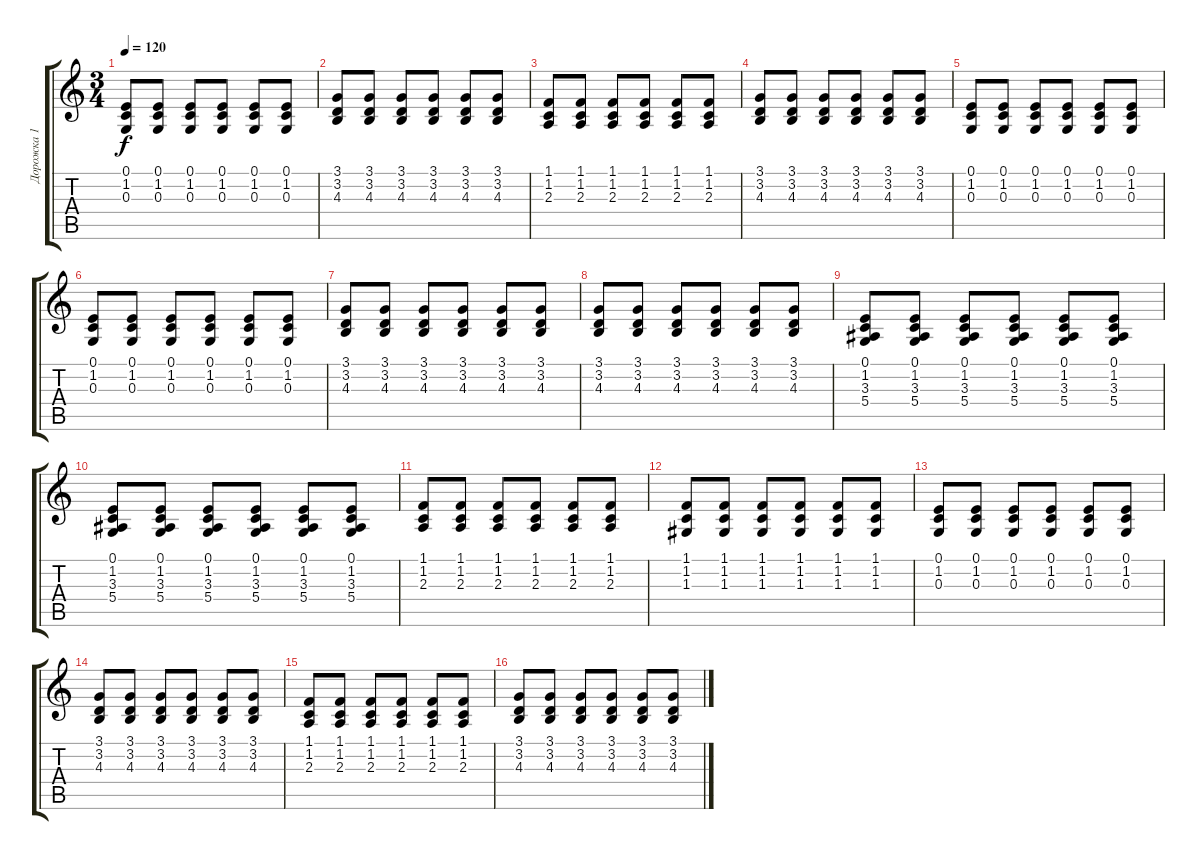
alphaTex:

\track ("Дорожка 1" "Дорожка 1") {instrument acousticgrandpiano}
\staff {score tabs}
\tuning (E4 B3 G3 D3 A2 E2) {hide}
\ts (3 4)
\tempo 120
\clef g2
\ks c
(0.1 1.2 0.3).8{dy f} (0.1 1.2 0.3).8 (0.1 1.2 0.3).8 (0.1 1.2 0.3).8 (0.1 1.2 0.3).8 (0.1 1.2 0.3).8 |
(3.1 3.2 4.3).8 (3.1 3.2 4.3).8 (3.1 3.2 4.3).8 (3.1 3.2 4.3).8 (3.1 3.2 4.3).8 (3.1 3.2 4.3).8 |
(1.1 1.2 2.3).8 (1.1 1.2 2.3).8 (1.1 1.2 2.3).8 (1.1 1.2 2.3).8 (1.1 1.2 2.3).8 (1.1 1.2 2.3).8 |
(3.1 3.2 4.3).8 (3.1 3.2 4.3).8 (3.1 3.2 4.3).8 (3.1 3.2 4.3).8 (3.1 3.2 4.3).8 (3.1 3.2 4.3).8 |
(0.1 1.2 0.3).8 (0.1 1.2 0.3).8 (0.1 1.2 0.3).8 (0.1 1.2 0.3).8 (0.1 1.2 0.3).8 (0.1 1.2 0.3).8 |
(0.1 1.2 0.3).8 (0.1 1.2 0.3).8 (0.1 1.2 0.3).8 (0.1 1.2 0.3).8 (0.1 1.2 0.3).8 (0.1 1.2 0.3).8 |
(3.1 3.2 4.3).8 (3.1 3.2 4.3).8 (3.1 3.2 4.3).8 (3.1 3.2 4.3).8 (3.1 3.2 4.3).8 (3.1 3.2 4.3).8 |
(3.1 3.2 4.3).8 (3.1 3.2 4.3).8 (3.1 3.2 4.3).8 (3.1 3.2 4.3).8 (3.1 3.2 4.3).8 (3.1 3.2 4.3).8 |
(0.1 1.2 3.3 5.4).8 (0.1 1.2 3.3 5.4).8 (0.1 1.2 3.3 5.4).8 (0.1 1.2 3.3 5.4).8 (0.1 1.2 3.3 5.4).8 (0.1 1.2 3.3 5.4).8 |
(0.1 1.2 3.3 5.4).8 (0.1 1.2 3.3 5.4).8 (0.1 1.2 3.3 5.4).8 (0.1 1.2 3.3 5.4).8 (0.1 1.2 3.3 5.4).8 (0.1 1.2 3.3 5.4).8 |
(1.1 1.2 2.3).8 (1.1 1.2 2.3).8 (1.1 1.2 2.3).8 (1.1 1.2 2.3).8 (1.1 1.2 2.3).8 (1.1 1.2 2.3).8 |
(1.1 1.2 1.3).8 (1.1 1.2 1.3).8 (1.1 1.2 1.3).8 (1.1 1.2 1.3).8 (1.1 1.2 1.3).8 (1.1 1.2 1.3).8 |
(0.1 1.2 0.3).8 (0.1 1.2 0.3).8 (0.1 1.2 0.3).8 (0.1 1.2 0.3).8 (0.1 1.2 0.3).8 (0.1 1.2 0.3).8 |
(3.1 3.2 4.3).8 (3.1 3.2 4.3).8 (3.1 3.2 4.3).8 (3.1 3.2 4.3).8 (3.1 3.2 4.3).8 (3.1 3.2 4.3).8 |
(1.1 1.2 2.3).8 (1.1 1.2 2.3).8 (1.1 1.2 2.3).8 (1.1 1.2 2.3).8 (1.1 1.2 2.3).8 (1.1 1.2 2.3).8 |
(3.1 3.2 4.3).8 (3.1 3.2 4.3).8 (3.1 3.2 4.3).8 (3.1 3.2 4.3).8 (3.1 3.2 4.3).8 (3.1 3.2 4.3).8
